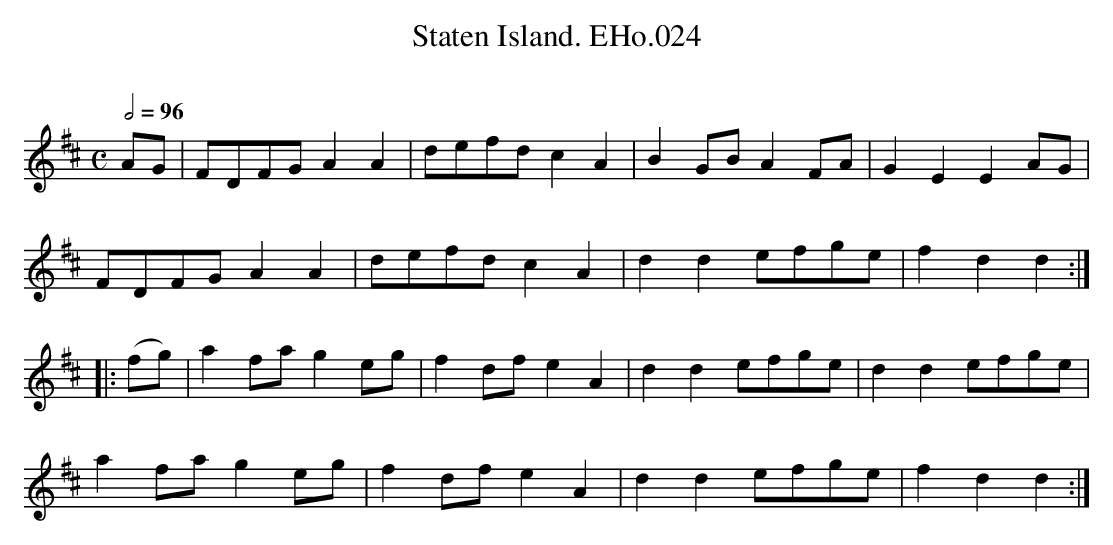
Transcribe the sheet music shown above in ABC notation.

X:1
T:Staten Island. EHo.024
M:C
L:1/8
Q:1/2=96
O:
K:D
AG | FDFG A2A2 | defd c2A2 | B2GBA2FA | G2E2E2AG |
FDFG A2A2 | defdc2A2 | d2d2 efge | f2d2d2 :|
|: (fg)|a2fag2eg | f2dfe2A2 | d2d2 efge | d2d2 efge |
a2fag2eg | f2dfe2A2 | d2d2efge | f2d2d2 :|
